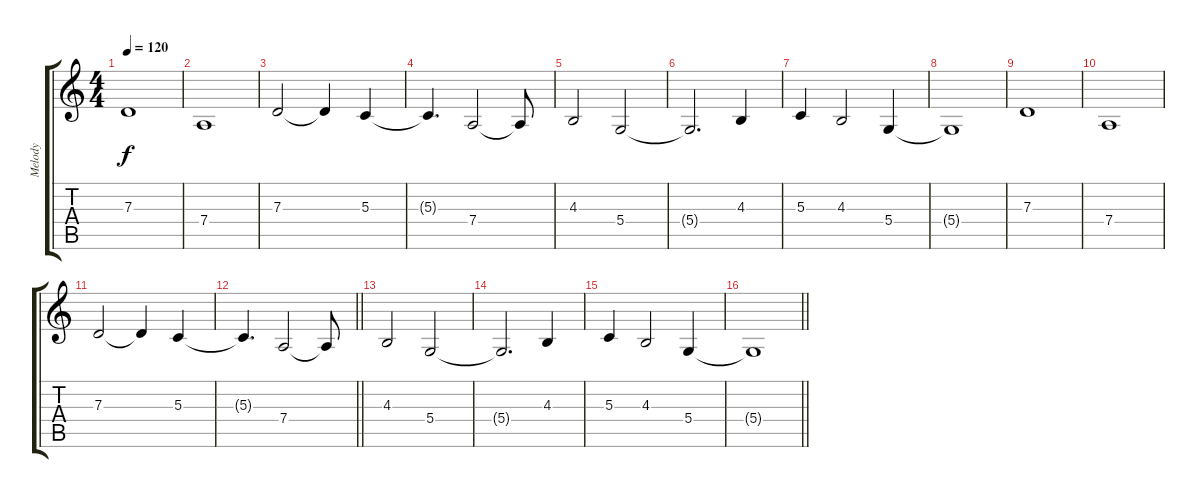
\track ("Melody" "Melody") {instrument oboe}
\staff {score tabs}
\tuning (E4 B3 G3 D3 A2 E2) {hide}
\ts (4 4)
\tempo 120
\clef g2
\ks c
7.3.1{dy f} |
7.4.1 |
7.3.2 7.3{t}.4 5.3.4 |
5.3{t}.4{d} 7.4.2 7.4{t}.8 |
4.3.2 5.4.2 |
5.4{t}.2{d} 4.3.4 |
5.3.4 4.3.2 5.4.4 |
5.4{t}.1 |
7.3.1 |
7.4.1 |
7.3.2 7.3{t}.4 5.3.4 |
\barLineRight lightlight
5.3{t}.4{d} 7.4.2 7.4{t}.8 |
4.3.2 5.4.2 |
5.4{t}.2{d} 4.3.4 |
5.3.4 4.3.2 5.4.4 |
\barLineRight lightlight
5.4{t}.1
